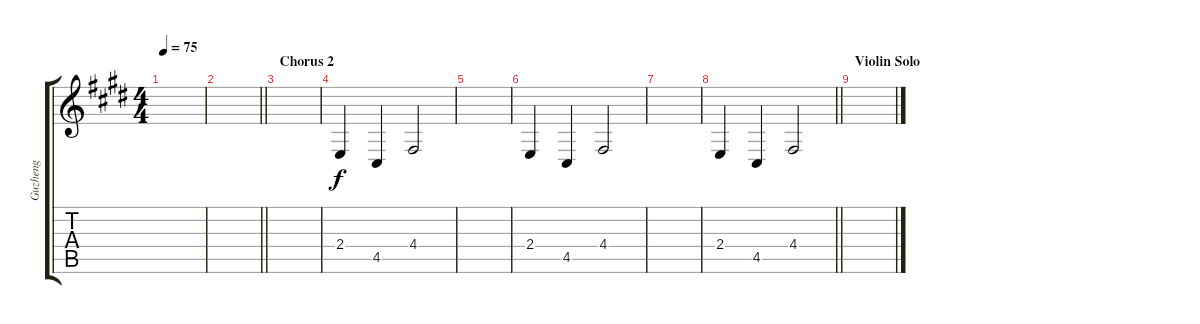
\track ("Guzheng" "Guzheng") {instrument koto}
\staff {score tabs}
\tuning (E4 B3 G3 D3 A2 E2) {hide}
\ts (4 4)
\tempo 75
\clef g2
\ks e
|
\barLineRight lightlight
|
\section ("" "Chorus 2")
|
2.4.4 4.5.4 4.4.2 |
|
2.4.4 4.5.4 4.4.2 |
|
\barLineRight lightlight
2.4.4 4.5.4 4.4.2 |
\section ("" "Violin Solo")
